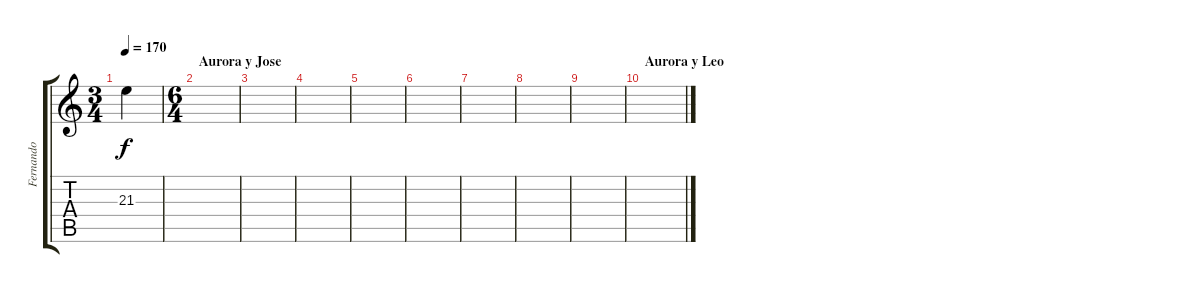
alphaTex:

\track ("Fernando" "Fernando") {instrument flute}
\staff {score tabs}
\tuning (E4 B3 G3 D3 A2 E2) {hide}
\ts (3 4)
\tempo 170
\clef g2
\ks c
21.3{t}.4{dy f} |
\ts (6 4)
\section ("" "Aurora y Jose")
|
|
|
|
|
|
|
|
\section ("" "Aurora y Leo")
